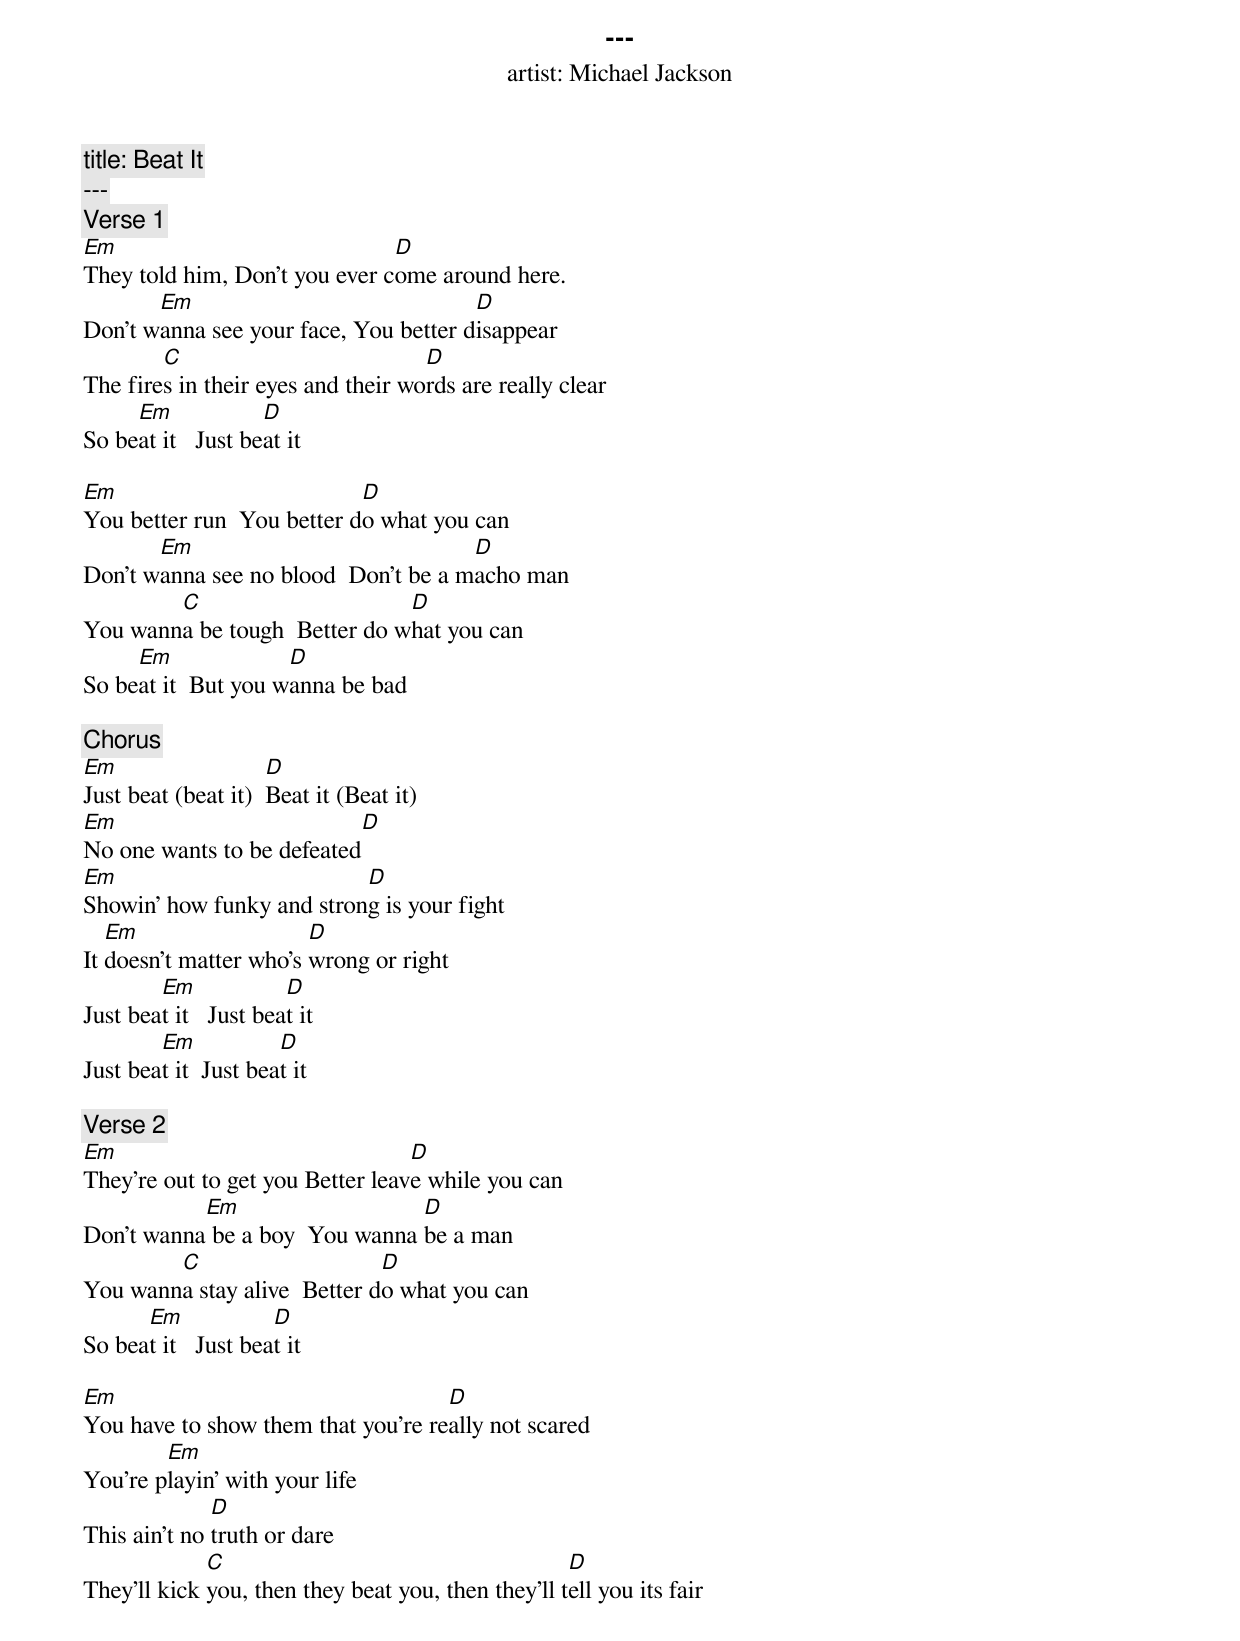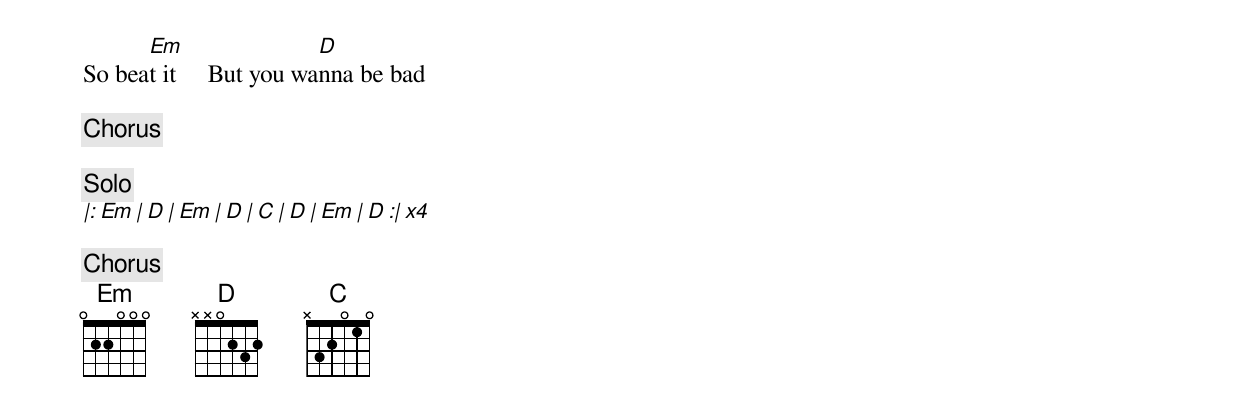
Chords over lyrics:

---
artist: Michael Jackson
title: Beat It
---
[Verse 1]
Em                             D
They told him, Don't you ever come around here.
       Em		               D
Don't wanna see your face, You better disappear
        C                           D
The fires in their eyes and their words are really clear
     Em	            D
So beat it   Just beat it

Em		            D
You better run	You better do what you can
       Em		              D
Don't wanna see no blood  Don't be a macho man
        C	               D
You wanna be tough  Better do what you can
     Em	             D
So beat it  But you wanna be bad

[Chorus]
Em		     D
Just beat (beat it)  Beat it (Beat it)
Em                         D
No one wants to be defeated
Em                         D
Showin' how funky and strong is your fight
   Em                   D
It doesn't matter who's wrong or right
        Em             D
Just beat it   Just beat it
        Em            D
Just beat it  Just beat it

[Verse 2]
Em		                  D
They're out to get you Better leave while you can
           Em	                D
Don't wanna be a boy  You wanna be a man
        C	              D
You wanna stay alive  Better do what you can
      Em             D
So beat it   Just beat it

Em                                  D
You have to show them that you're really not scared
        Em
You're playin' with your life
              D
This ain't no truth or dare
             C                                      D
They'll kick you, then they beat you, then they'll tell you its fair
      Em                 D
So beat it     But you wanna be bad

[Chorus]

[Solo]
|: Em    | D    | Em   | D   | C   | D    | Em   | D   :| x4

[Chorus]
